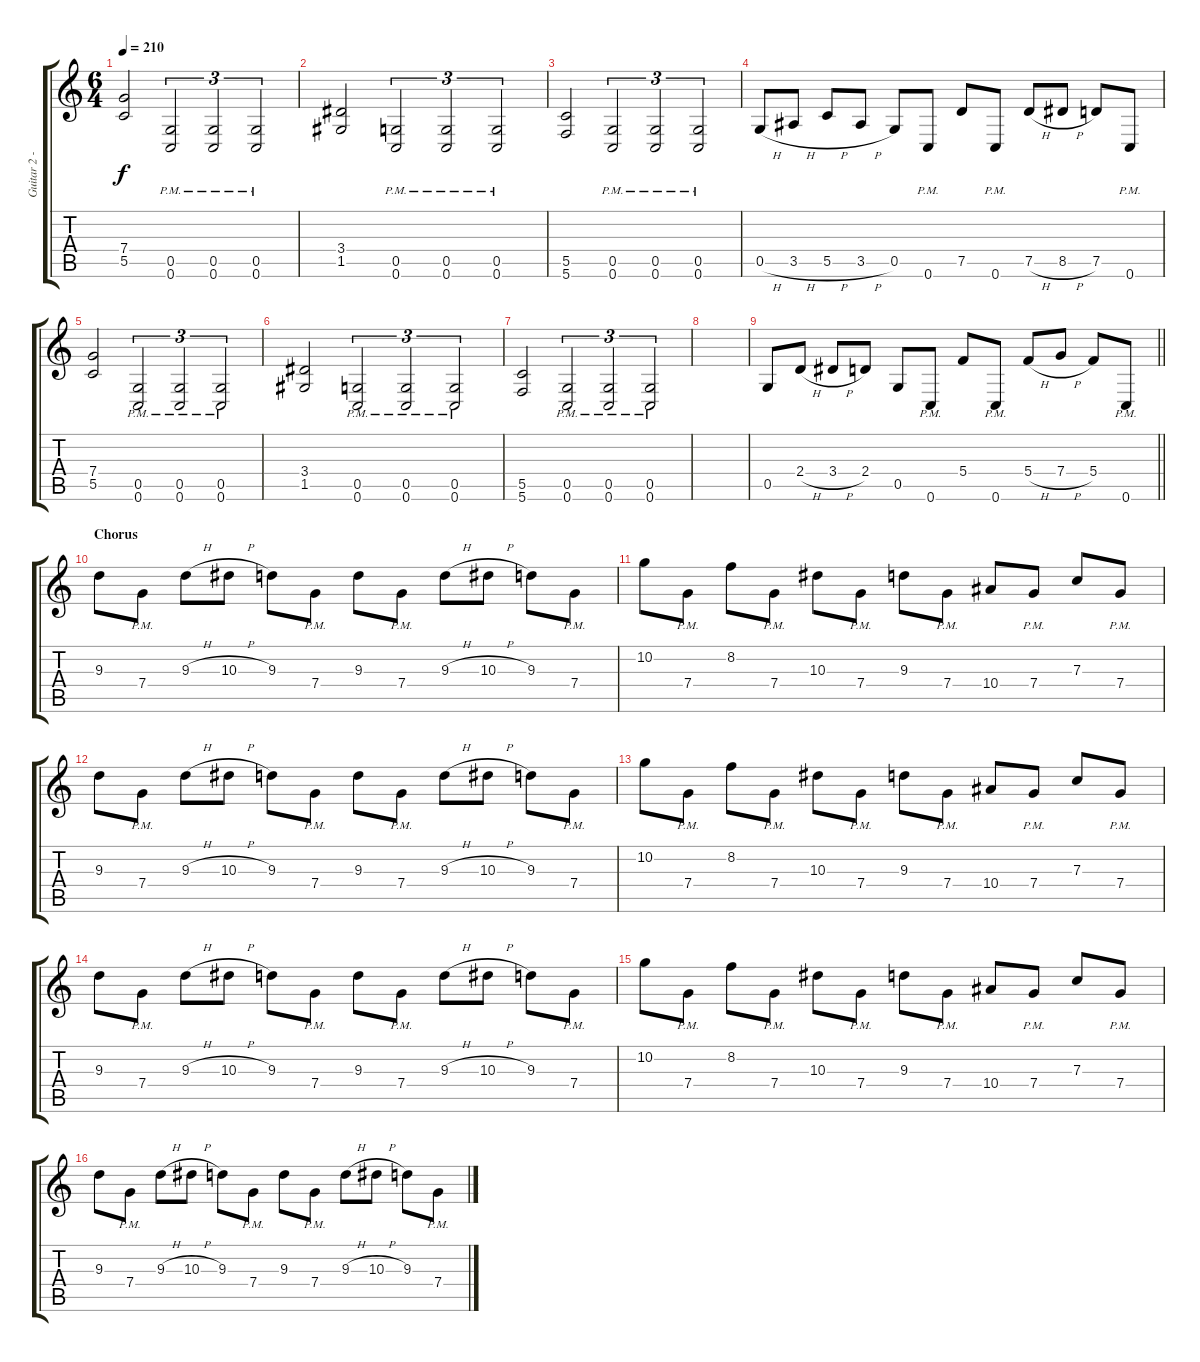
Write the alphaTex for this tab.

\track ("Guitar 2 - Joel Stroetzel" "Guitar 2 -") {instrument distortionguitar}
\staff {score tabs}
\tuning (D4 A3 F3 C3 G2 C2) {hide}
\ts (6 4)
\tempo 210
\clef g2
\ks c
(7.4 5.5).2{dy f} (0.5{pm} 0.6{pm}).2{tu (3 2)} (0.5{pm} 0.6{pm}).2{tu (3 2)} (0.5{pm} 0.6{pm}).2{tu (3 2)} |
(3.4 1.5).2 (0.5{pm} 0.6{pm}).2{tu (3 2)} (0.5{pm} 0.6{pm}).2{tu (3 2)} (0.5{pm} 0.6{pm}).2{tu (3 2)} |
(5.5 5.6).2 (0.5{pm} 0.6{pm}).2{tu (3 2)} (0.5{pm} 0.6{pm}).2{tu (3 2)} (0.5{pm} 0.6{pm}).2{tu (3 2)} |
0.5{h}.8 3.5{h}.8 5.5{h}.8 3.5{h}.8 0.5.8 0.6{pm}.8 7.5.8 0.6{pm}.8 7.5{h}.8 8.5{h}.8 7.5.8 0.6{pm}.8 |
(7.4 5.5).2 (0.5{pm} 0.6{pm}).2{tu (3 2)} (0.5{pm} 0.6{pm}).2{tu (3 2)} (0.5{pm} 0.6{pm}).2{tu (3 2)} |
(3.4 1.5).2 (0.5{pm} 0.6{pm}).2{tu (3 2)} (0.5{pm} 0.6{pm}).2{tu (3 2)} (0.5{pm} 0.6{pm}).2{tu (3 2)} |
(5.5 5.6).2 (0.5{pm} 0.6{pm}).2{tu (3 2)} (0.5{pm} 0.6{pm}).2{tu (3 2)} (0.5{pm} 0.6{pm}).2{tu (3 2)} |
|
\barLineRight lightlight
0.5.8 2.4{h}.8 3.4{h}.8 2.4.8 0.5.8 0.6{pm}.8 5.4.8 0.6{pm}.8 5.4{h}.8 7.4{h}.8 5.4.8 0.6{pm}.8 |
\section ("" "Chorus")
9.3.8 7.4{pm}.8 9.3{h}.8 10.3{h}.8 9.3.8 7.4{pm}.8 9.3.8 7.4{pm}.8 9.3{h}.8 10.3{h}.8 9.3.8 7.4{pm}.8 |
10.2.8 7.4{pm}.8 8.2.8 7.4{pm}.8 10.3.8 7.4{pm}.8 9.3.8 7.4{pm}.8 10.4.8 7.4{pm}.8 7.3.8 7.4{pm}.8 |
9.3.8 7.4{pm}.8 9.3{h}.8 10.3{h}.8 9.3.8 7.4{pm}.8 9.3.8 7.4{pm}.8 9.3{h}.8 10.3{h}.8 9.3.8 7.4{pm}.8 |
10.2.8 7.4{pm}.8 8.2.8 7.4{pm}.8 10.3.8 7.4{pm}.8 9.3.8 7.4{pm}.8 10.4.8 7.4{pm}.8 7.3.8 7.4{pm}.8 |
9.3.8 7.4{pm}.8 9.3{h}.8 10.3{h}.8 9.3.8 7.4{pm}.8 9.3.8 7.4{pm}.8 9.3{h}.8 10.3{h}.8 9.3.8 7.4{pm}.8 |
10.2.8 7.4{pm}.8 8.2.8 7.4{pm}.8 10.3.8 7.4{pm}.8 9.3.8 7.4{pm}.8 10.4.8 7.4{pm}.8 7.3.8 7.4{pm}.8 |
9.3.8 7.4{pm}.8 9.3{h}.8 10.3{h}.8 9.3.8 7.4{pm}.8 9.3.8 7.4{pm}.8 9.3{h}.8 10.3{h}.8 9.3.8 7.4{pm}.8
